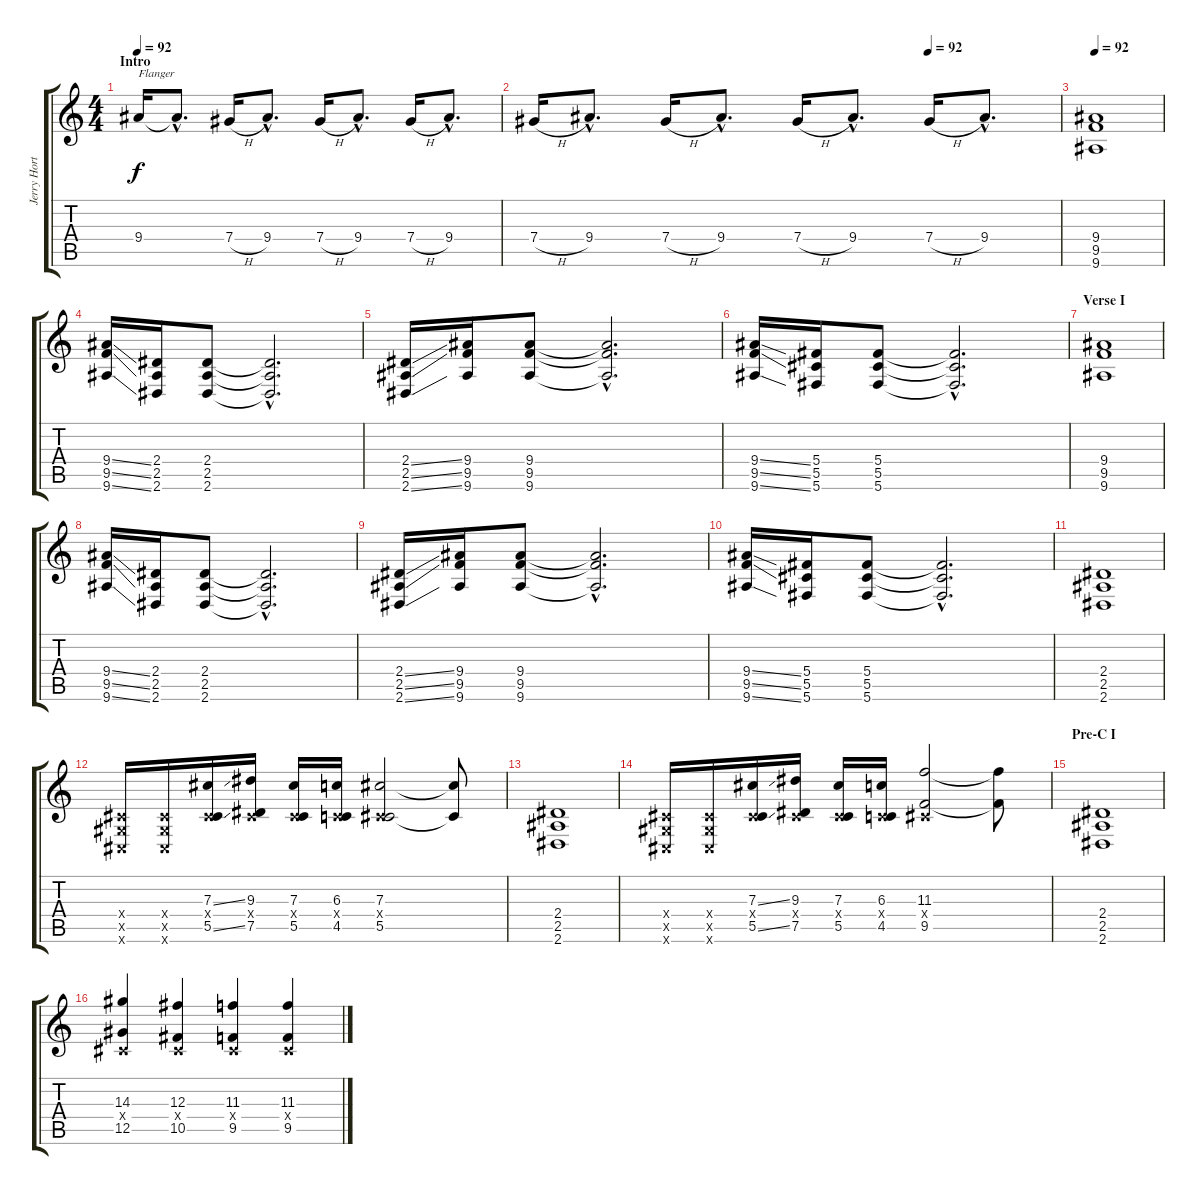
\track ("Jerry Horton - Overdrive Guitar " "Jerry Hort") {instrument overdrivenguitar}
\staff {score tabs}
\tuning (Eb4 Bb3 Gb3 Db3 Ab2 Db2) {hide}
\ts (4 4)
\section ("" "Intro")
\tempo 92
\tempo 115
\tempo 92
\clef g2
\ks c
9.4.16{txt "Flanger" dy f volume 3 instrument overdrivenguitar} 9.4{hac t}.8{d volume 14} 7.4{h}.16{balance 16} 9.4{hac}.8{d} 7.4{h}.16{balance 0} 9.4{hac}.8{d} 7.4{h}.16{balance 16} 9.4{hac}.8{d} |
\tempo (92 0.75)
7.4{h}.16{balance 0} 9.4{hac}.8{d} 7.4{h}.16{balance 16} 9.4{hac}.8{d} 7.4{h}.16{balance 0} 9.4{hac}.8{d} 7.4{h}.16{balance 16} 9.4{hac}.8{d} |
\tempo 92
(9.4 9.5 9.6).1{volume 13 balance 8 instrument overdrivenguitar} |
(9.4{ss} 9.5{ss} 9.6{ss}).16 (2.4 2.5 2.6).16 (2.4 2.5 2.6).8 (2.4{hac t} 2.5{hac t} 2.6{hac t}).2{d} |
(2.4{ss} 2.5{ss} 2.6{ss}).16 (9.4 9.5 9.6).16 (9.4 9.5 9.6).8 (9.4{hac t} 9.5{hac t} 9.6{hac t}).2{d} |
(9.4{ss} 9.5{ss} 9.6{ss}).16 (5.4 5.5 5.6).16 (5.4 5.5 5.6).8 (5.4{hac t} 5.5{hac t} 5.6{hac t}).2{d} |
\section ("" "Verse I")
(9.4 9.5 9.6).1 |
(9.4{ss} 9.5{ss} 9.6{ss}).16 (2.4 2.5 2.6).16 (2.4 2.5 2.6).8 (2.4{hac t} 2.5{hac t} 2.6{hac t}).2{d} |
(2.4{ss} 2.5{ss} 2.6{ss}).16 (9.4 9.5 9.6).16 (9.4 9.5 9.6).8 (9.4{hac t} 9.5{hac t} 9.6{hac t}).2{d} |
(9.4{ss} 9.5{ss} 9.6{ss}).16 (5.4 5.5 5.6).16 (5.4 5.5 5.6).8 (5.4{hac t} 5.5{hac t} 5.6{hac t}).2{d} |
(2.4 2.5 2.6).1 |
(0.4{x} 0.5{x} 0.6{x}).16 (0.4{x} 0.5{x} 0.6{x}).16 (7.3{ss} 0.4{x} 5.5{ss}).16 (9.3 0.4{x} 7.5).16 (7.3 0.4{x} 5.5).16 (6.3 0.4{x} 4.5).16 (7.3 0.4{x} 5.5).2 (7.3{t} 5.5{t}).8 |
(2.4 2.5 2.6).1 |
(0.4{x} 0.5{x} 0.6{x}).16 (0.4{x} 0.5{x} 0.6{x}).16 (7.3{ss} 0.4{x} 5.5{ss}).16 (9.3 0.4{x} 7.5).16 (7.3 0.4{x} 5.5).16 (6.3 0.4{x} 4.5).16 (11.3 0.4{x} 9.5).2 (11.3{t} 9.5{t}).8 |
\section ("" "Pre-C I")
(2.4 2.5 2.6).1 |
(14.3 0.4{x} 12.5).4 (12.3 0.4{x} 10.5).4 (11.3 0.4{x} 9.5).4 (11.3 0.4{x} 9.5).4
